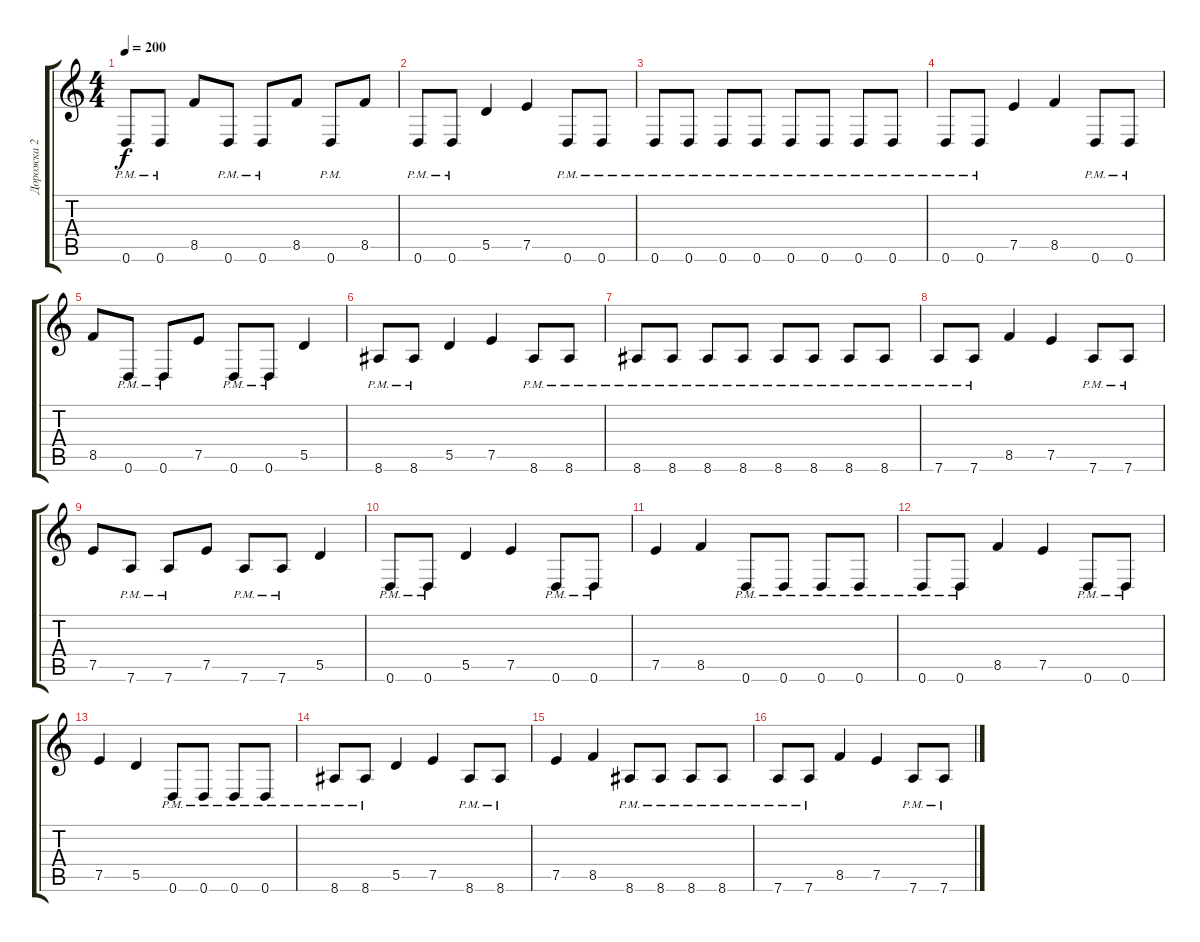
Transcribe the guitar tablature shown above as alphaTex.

\track ("Дорожка 2" "Дорожка 2") {instrument distortionguitar}
\staff {score tabs}
\tuning (E4 B3 G3 D3 A2 D2) {hide}
\ts (4 4)
\tempo 200
\clef g2
\ks c
0.6{pm}.8{dy f} 0.6{pm}.8 8.5.8 0.6{pm}.8 0.6{pm}.8 8.5.8 0.6{pm}.8 8.5.8 |
0.6{pm}.8 0.6{pm}.8 5.5.4 7.5.4 0.6{pm}.8 0.6{pm}.8 |
0.6{pm}.8 0.6{pm}.8 0.6{pm}.8 0.6{pm}.8 0.6{pm}.8 0.6{pm}.8 0.6{pm}.8 0.6{pm}.8 |
0.6{pm}.8 0.6{pm}.8 7.5.4 8.5.4 0.6{pm}.8 0.6{pm}.8 |
8.5.8 0.6{pm}.8 0.6{pm}.8 7.5.8 0.6{pm}.8 0.6{pm}.8 5.5.4 |
8.6{pm}.8 8.6{pm}.8 5.5.4 7.5.4 8.6{pm}.8 8.6{pm}.8 |
8.6{pm}.8 8.6{pm}.8 8.6{pm}.8 8.6{pm}.8 8.6{pm}.8 8.6{pm}.8 8.6{pm}.8 8.6{pm}.8 |
7.6{pm}.8 7.6{pm}.8 8.5.4 7.5.4 7.6{pm}.8 7.6{pm}.8 |
7.5.8 7.6{pm}.8 7.6{pm}.8 7.5.8 7.6{pm}.8 7.6{pm}.8 5.5.4 |
0.6{pm}.8 0.6{pm}.8 5.5.4 7.5.4 0.6{pm}.8 0.6{pm}.8 |
7.5.4 8.5.4 0.6{pm}.8 0.6{pm}.8 0.6{pm}.8 0.6{pm}.8 |
0.6{pm}.8 0.6{pm}.8 8.5.4 7.5.4 0.6{pm}.8 0.6{pm}.8 |
7.5.4 5.5.4 0.6{pm}.8 0.6{pm}.8 0.6{pm}.8 0.6{pm}.8 |
8.6{pm}.8 8.6{pm}.8 5.5.4 7.5.4 8.6{pm}.8 8.6{pm}.8 |
7.5.4 8.5.4 8.6{pm}.8 8.6{pm}.8 8.6{pm}.8 8.6{pm}.8 |
7.6{pm}.8 7.6{pm}.8 8.5.4 7.5.4 7.6{pm}.8 7.6{pm}.8
